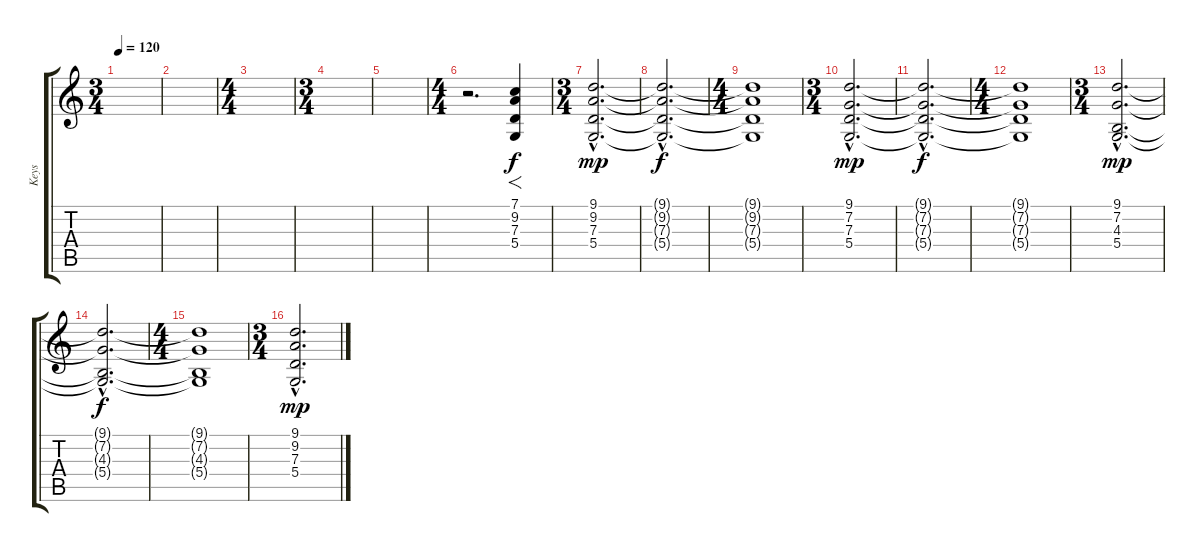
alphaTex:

\track ("Keys" "Keys") {instrument lead1square}
\staff {score tabs}
\tuning (F4 C4 G3 D3 A2 E2) {hide}
\ts (3 4)
\tempo 120
\clef g2
\ks c
|
|
\ts (4 4)
|
\ts (3 4)
|
|
\ts (4 4)
r.2{d} (7.1 9.2 7.3 5.4).4{f instrument stringensemble1} |
\ts (3 4)
(9.1{hac} 9.2{hac} 7.3{hac} 5.4{hac}).2{d dy mp instrument stringensemble1} |
(9.1{hac t} 9.2{hac t} 7.3{hac t} 5.4{hac t}).2{d dy f} |
\ts (4 4)
(9.1{t} 9.2{t} 7.3{t} 5.4{t}).1 |
\ts (3 4)
(9.1{hac} 7.2{hac} 7.3{hac} 5.4{hac}).2{d dy mp} |
(9.1{hac t} 7.2{hac t} 7.3{hac t} 5.4{hac t}).2{d dy f} |
\ts (4 4)
(9.1{t} 7.2{t} 7.3{t} 5.4{t}).1 |
\ts (3 4)
(9.1{hac} 7.2{hac} 4.3{hac} 5.4{hac}).2{d dy mp} |
(9.1{hac t} 7.2{hac t} 4.3{hac t} 5.4{hac t}).2{d dy f} |
\ts (4 4)
(9.1{t} 7.2{t} 4.3{t} 5.4{t}).1 |
\ts (3 4)
(9.1{hac} 9.2{hac} 7.3{hac} 5.4{hac}).2{d dy mp}
